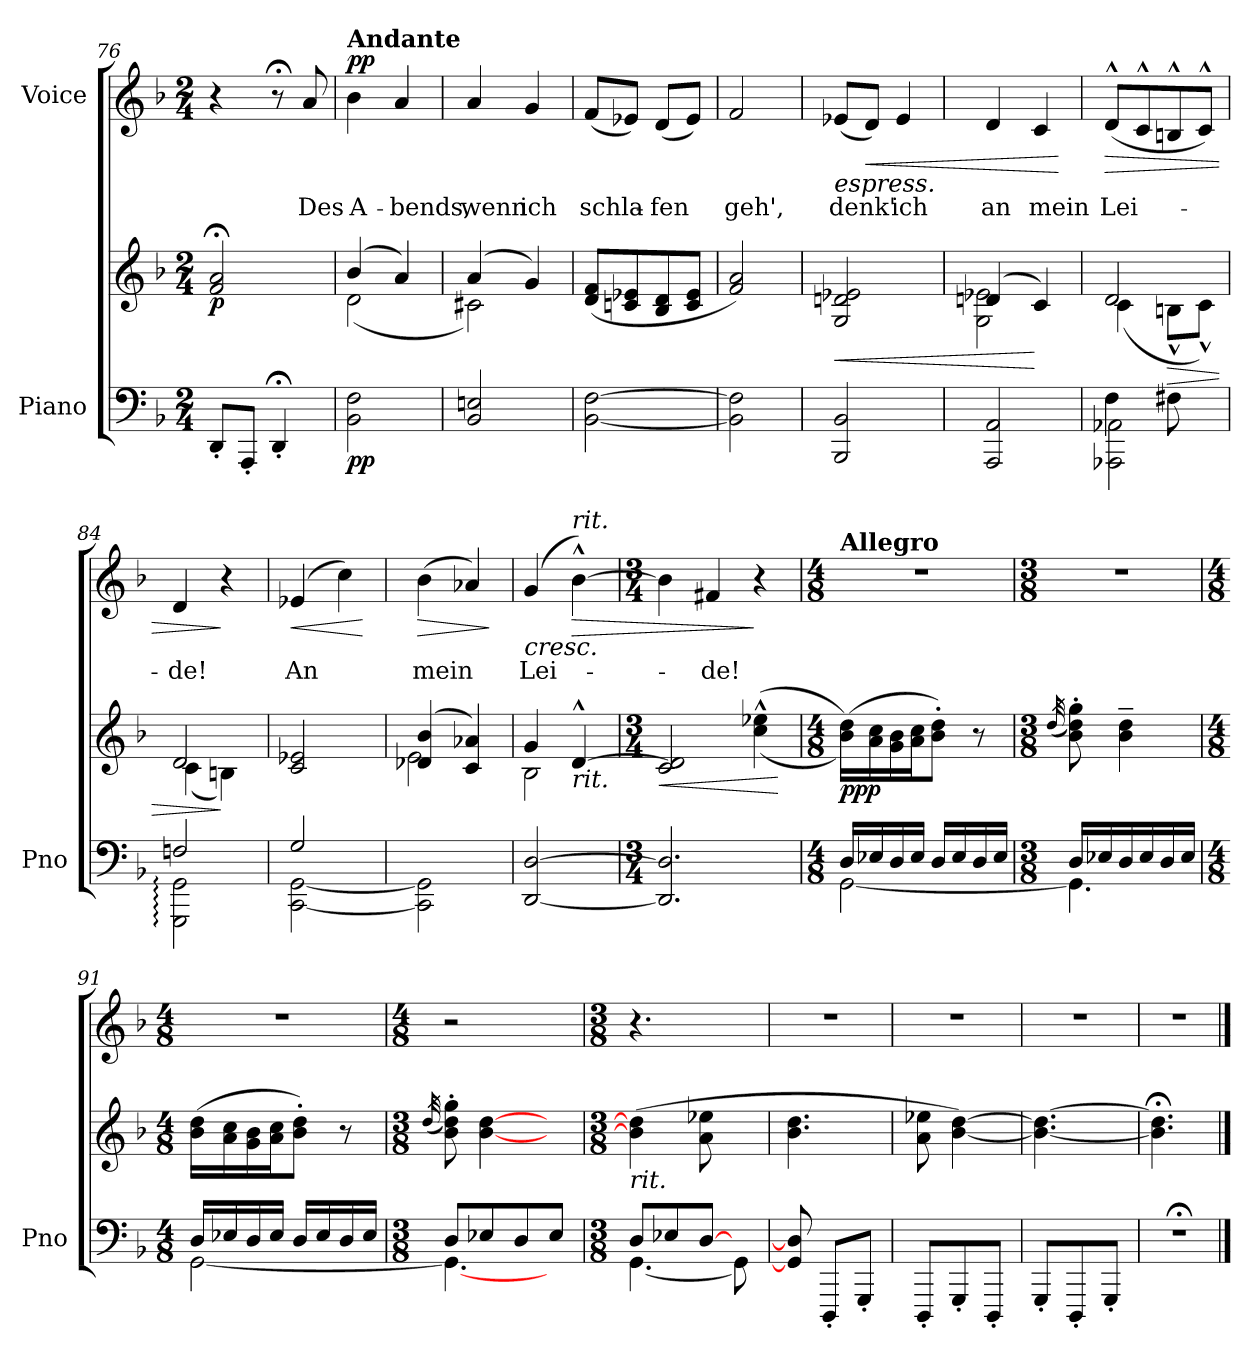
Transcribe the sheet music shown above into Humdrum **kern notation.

**kern	**kern	**dynam	**kern	**text	**dynam
*part2	*part2	*part2	*part1	*part1	*part1
*staff3	*staff2	*staff2/3	*staff1	*staff1	*staff1
*I"Piano	*	*	*I"Voice	*	*
*I'Pno	*	*	*	*	*
*clefF4	*clefG2	*	*clefG2	*	*
*k[b-]	*k[b-]	*	*k[b-]	*	*
*M2/4	*M2/4	*	*M2/4	*	*
=76	=76	=76	=76	=76	=76
!	!	!LO:DY:b	!	!	!
8DD'/L	2f/;< 2a/;<	p	4r	.	.
8AAA'/J	.	.	.	.	.
4DD;'/	.	.	8r;<	.	.
!	!	!	!	!LO:LY:b	!
.	.	.	8a/	Des	.
=77	=77	=77	=77	=77	=77
*	*^	*	*	*	*
!	!	!	!	!LO:TX:a:B:t=Andante	!	!
!	!	!	!LO:DY:b=2	!	!LO:LY:b	!LO:DY:b
2BB-\ 2F\	(4b-/	(2d\	pp	4b-\	A-	pp
!	!	!	!	!	!LO:LY:b	!
.	4a/)	.	.	4a/	-bends,	.
=78	=78	=78	=78	=78	=78	=78
!	!	!	!	!	!LO:LY:b	!
2BB-/ 2En/	(4a/	2c#X\)	.	4a/	wenn	.
!	!	!	!	!	!LO:LY:b	!
.	4g/)	.	.	4g/	ich	.
*	*v	*v	*	*	*	*
=79	=79	=79	=79	=79	=79
!	!	!	!	!LO:LY:b	!
[2BB-\ [2F\	(8d/ 8f/L	.	(8f/L	schla-	.
.	8cn/ 8e-X/	.	8e-X/J)	.	.
!	!	!	!	!LO:LY:b	!
.	8B-/ 8d/	.	(8d/L	-fen	.
.	8c/ 8e-/J	.	8e-/J)	.	.
=80	=80	=80	=80	=80	=80
!	!	!	!	!LO:LY:b	!
2BB-\] 2F\]	2f/ 2a/)	.	2f/	geh',	.
!!LO:LB:g=z
=81	=81	=81	=81	=81	=81
!	!	!	!LO:TX:b:i:t=espress.	!	!
!	!	!LO:HP:b	!	!LO:LY:b	!
2BBB-/ 2BB-/	2G/ 2dn/ 2e-X/	<	(8e-X/L	denk'	.
!	!	!	!	!	!LO:HP:b
.	.	.	8d/J)	.	<
!	!	!	!	!LO:LY:b	!
.	.	.	4e-/	ich	.
=82	=82	=82	=82	=82	=82
*	*^	*	*	*	*
!	!	!	!	!	!LO:LY:b	!
2AAA/ 2AA/	(4dn/	2G\ 2e-X\	.	4d/	an	.
!	!	!	!	!	!LO:LY:b	!
.	4c/)	.	[	4c/	mein	.
*	*v	*v	*	*	*	*
.	.	.	.	.	[
=83	=83	=83	=83	=83	=83
*^	*^	*	*	*	*
!	!	!	!	!	!	!LO:LY:b	!LO:HP:b
4F\	2AAA-X\ 2AA-X\	2d/	(4c\	.	(8d^^/L	Lei-	>
.	.	.	.	.	8c^^/	.	.
!	!	!	!	!LO:HP:b	!	!	!
8F#X\	.	.	8Bn^^\L	>	8Bn^^/	.	.
8ryy	.	.	8c^^\J)	.	8c^^/J)	.	.
=84	=84	=84	=84	=84	=84	=84	=84
!	!	!	!	!	!	!LO:LY:b	!
2Fn/	2GGG\: 2GG\:	2d/	(4c\	.	4d/	-de!	.
.	.	.	4Bn\)	]	4r	.	]
=85	=85	=85	=85	=85	=85	=85	=85
!	!	!	!	!	!	!LO:LY:b	!LO:HP:b
*	*	*v	*v	*	*	*	*
2G/	[2CC\ [2GG\	2c/ 2e-X/	.	(4e-X/	An	<
.	.	.	.	4cc\)	.	.
*v	*v	*	*	*	*	*
.	.	.	.	.	[
=86	=86	=86	=86	=86	=86
*^	*^	*	*	*	*
!	!	!	!	!	!	!LO:LY:b	!LO:HP:b
2ryy	2CC\] 2GG\]	(4d-X/ 4b-/	2e\	.	(4b-\	mein	>
.	.	4c/ 4a-X/)	.	.	4a-X/)	.	.
*v	*v	*	*	*	*	*	*
*	*v	*v	*	*	*	*
.	.	.	.	.	]
=87	=87	=87	=87	=87	=87
*	*^	*	*	*	*
!	!	!	!	!	!LO:LY:b	!LO:HP:b
[2DD/ [2D/	4g/	2B-\	.	(4g/	Lei-	<
!	!	!	!	!LO:TX:a:i:t=rit.	!	!
!	!LO:TX:b:i:t=rit.	!	!	!	!	!
!	!	!	!	!	!	!LO:HP:b
.	[4d^^/	.	.	[4b-^^\)	.	>
*	*v	*v	*	*	*	*
.	.	.	.	.	[
=88	=88	=88	=88	=88	=88
*M3/4	*M3/4	*	*M3/4	*	*
!	!	!LO:HP:b	!	!	!
2.DD/] 2.D/]	2c/ 2d/]	<	4b-\]	.	.
!	!	!	!	!LO:LY:b	!
.	.	.	4f#X/	-de!	.
.	((4cc\^^ 4ee-X\^^	.	4r	.	]
.	.	[	.	.	.
=89	=89	=89	=89	=89	=89
*M4/8	*M4/8	*	*M4/8	*	*
*^	*	*	*	*	*
!	!	!	!	!LO:TX:a:B:t=Allegro	!	!
!	!	!	!LO:DY:b	!	!	!
16D/LL	[2GG\	(16b-\ 16dd\LL))	ppp	2r	.	.
16E-X/	.	16a\ 16cc\	.	.	.	.
16D/	.	16g\ 16b-\	.	.	.	.
16E-/JJ	.	16a\ 16cc\J	.	.	.	.
16D/LL	.	8b-\' 8dd\'J)	.	.	.	.
16E-/	.	.	.	.	.	.
16D/	.	8r	.	.	.	.
16E-/JJ	.	.	.	.	.	.
!!LO:LB:g=z
=90	=90	=90	=90	=90	=90	=90
*M3/8	*	*M3/8	*	*M3/8	*	*
.	.	(32qdd/	.	.	.	.
16D/LL	4.GG\]	8b-\' 8dd\' 8gg\')	.	4.r	.	.
16E-X/	.	.	.	.	.	.
16D/	.	4b-\~ 4dd\~	.	.	.	.
16E-/	.	.	.	.	.	.
16D/	.	.	.	.	.	.
16E-/JJ	.	.	.	.	.	.
=91	=91	=91	=91	=91	=91	=91
*M4/8	*	*M4/8	*	*M4/8	*	*
16D/LL	[2GG\	(16b-\ 16dd\LL	.	2r	.	.
16E-X/	.	16a\ 16cc\	.	.	.	.
16D/	.	16g\ 16b-\	.	.	.	.
16E-/JJ	.	16a\ 16cc\J	.	.	.	.
16D/LL	.	8b-\'> 8dd\'>J)	.	.	.	.
16E-/	.	.	.	.	.	.
16D/	.	8r	.	.	.	.
16E-/JJ	.	.	.	.	.	.
=92	=92	=92	=92	=92	=92	=92
*M3/8	*	*M3/8	*	*M4/8	*	*
.	.	(32qdd/	.	.	.	.
8D/L	4.GG\_	8b-\' 8dd\' 8gg\')	.	2r	.	.
8E-X/	.	[4b-\ [4dd\	.	.	.	.
8D/	.	.	.	.	.	.
8E-/J	8ryy	8ryy	.	.	.	.
=93	=93	=93	=93	=93	=93	=93
*M3/8	*	*M3/8	*	*M3/8	*	*
!	!	!LO:TX:b:i:t=rit.	!	!	!	!
8D/L	[4.GG\	(4b-\] 4dd\]	.	4.r	.	.
8E-X/	.	.	.	.	.	.
[8D/J	.	8a\ 8ee-X\	.	.	.	.
8ryy	8GG\]	8ryy	.	8ryy	.	.
*v	*v	*	*	*	*	*
=94	=94	=94	=94	=94	=94
8GG/] 8D/]	4.b-\ 4.dd\	.	4.r	.	.
8DDD'/L	.	.	.	.	.
8GGG'/J	.	.	.	.	.
=95	=95	=95	=95	=95	=95
8DDD'/L	8a\ 8ee-X\	.	4.r	.	.
8GGG'/	[4b-\ [4dd\)	.	.	.	.
8DDD'/J	.	.	.	.	.
=96	=96	=96	=96	=96	=96
8GGG'/L	4.b-\_ 4.dd\_	.	4.r	.	.
8DDD'/	.	.	.	.	.
8GGG'/J	.	.	.	.	.
=97	=97	=97	=97	=97	=97
4.r;<	4.b-\];< 4.dd\];<	.	4.r	.	.
==	==	==	==	==	==
*-	*-	*-	*-	*-	*-
